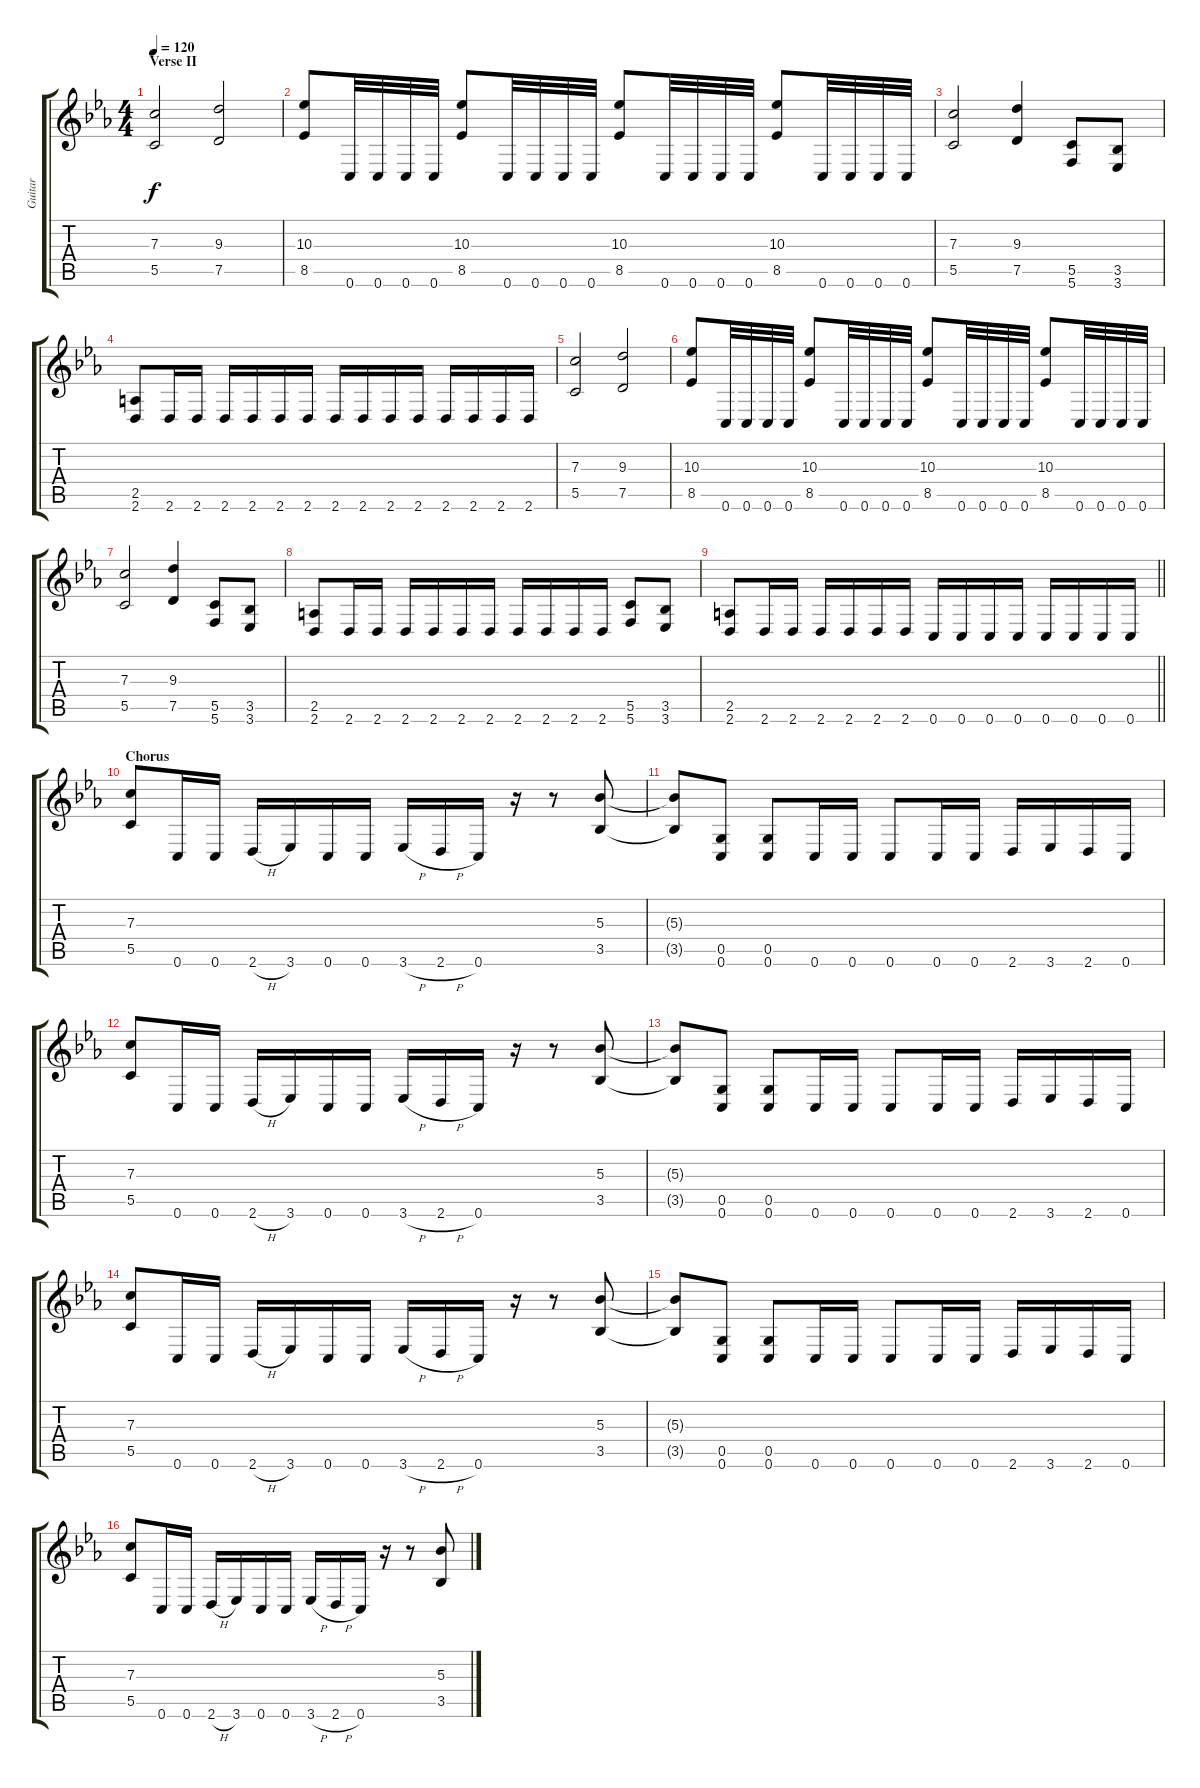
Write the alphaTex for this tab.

\track ("Guitar" "Guitar") {instrument distortionguitar}
\staff {score tabs}
\tuning (D4 A3 F3 C3 G2 C2) {hide}
\ts (4 4)
\section ("" "Verse II")
\tempo 120
\clef g2
\ks eb
(7.3 5.5).2{dy f} (9.3 7.5).2 |
(10.3 8.5).8 0.6.32 0.6.32 0.6.32 0.6.32 (10.3 8.5).8 0.6.32 0.6.32 0.6.32 0.6.32 (10.3 8.5).8 0.6.32 0.6.32 0.6.32 0.6.32 (10.3 8.5).8 0.6.32 0.6.32 0.6.32 0.6.32 |
(7.3 5.5).2 (9.3 7.5).4 (5.5 5.6).8 (3.5 3.6).8 |
(2.5 2.6).8 2.6.16 2.6.16 2.6.16 2.6.16 2.6.16 2.6.16 2.6.16 2.6.16 2.6.16 2.6.16 2.6.16 2.6.16 2.6.16 2.6.16 |
(7.3 5.5).2 (9.3 7.5).2 |
(10.3 8.5).8 0.6.32 0.6.32 0.6.32 0.6.32 (10.3 8.5).8 0.6.32 0.6.32 0.6.32 0.6.32 (10.3 8.5).8 0.6.32 0.6.32 0.6.32 0.6.32 (10.3 8.5).8 0.6.32 0.6.32 0.6.32 0.6.32 |
(7.3 5.5).2 (9.3 7.5).4 (5.5 5.6).8 (3.5 3.6).8 |
(2.5 2.6).8 2.6.16 2.6.16 2.6.16 2.6.16 2.6.16 2.6.16 2.6.16 2.6.16 2.6.16 2.6.16 (5.5 5.6).8 (3.5 3.6).8 |
\barLineRight lightlight
(2.5 2.6).8 2.6.16 2.6.16 2.6.16 2.6.16 2.6.16 2.6.16 0.6.16 0.6.16 0.6.16 0.6.16 0.6.16 0.6.16 0.6.16 0.6.16 |
\section ("" "Chorus")
(7.3 5.5).8 0.6.16 0.6.16 2.6{h}.16 3.6.16 0.6.16 0.6.16 3.6{h}.16 2.6{h}.16 0.6.16 r.16 r.8 (5.3 3.5).8 |
(5.3{t} 3.5{t}).8 (0.5 0.6).8 (0.5 0.6).8 0.6.16 0.6.16 0.6.8 0.6.16 0.6.16 2.6.16 3.6.16 2.6.16 0.6.16 |
(7.3 5.5).8 0.6.16 0.6.16 2.6{h}.16 3.6.16 0.6.16 0.6.16 3.6{h}.16 2.6{h}.16 0.6.16 r.16 r.8 (5.3 3.5).8 |
(5.3{t} 3.5{t}).8 (0.5 0.6).8 (0.5 0.6).8 0.6.16 0.6.16 0.6.8 0.6.16 0.6.16 2.6.16 3.6.16 2.6.16 0.6.16 |
(7.3 5.5).8 0.6.16 0.6.16 2.6{h}.16 3.6.16 0.6.16 0.6.16 3.6{h}.16 2.6{h}.16 0.6.16 r.16 r.8 (5.3 3.5).8 |
(5.3{t} 3.5{t}).8 (0.5 0.6).8 (0.5 0.6).8 0.6.16 0.6.16 0.6.8 0.6.16 0.6.16 2.6.16 3.6.16 2.6.16 0.6.16 |
(7.3 5.5).8 0.6.16 0.6.16 2.6{h}.16 3.6.16 0.6.16 0.6.16 3.6{h}.16 2.6{h}.16 0.6.16 r.16 r.8 (5.3 3.5).8
